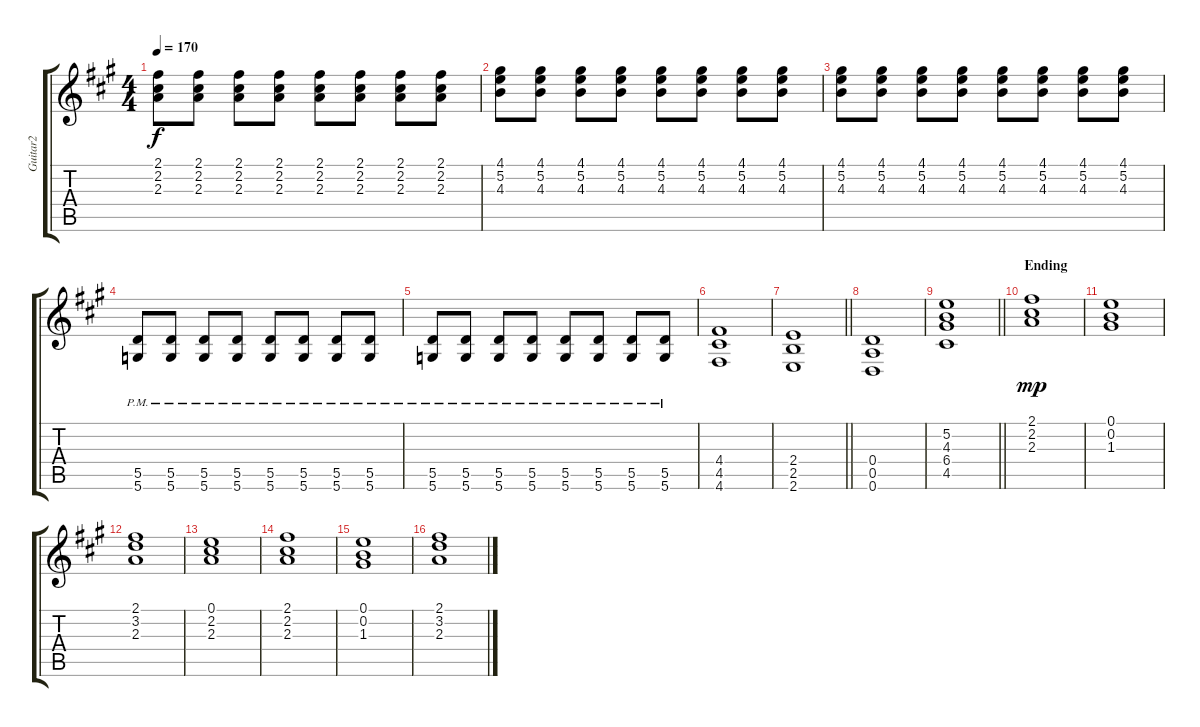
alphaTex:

\track ("Guitar2" "Guitar2") {instrument distortionguitar}
\staff {score tabs}
\tuning (E4 B3 G3 D3 A2 D2) {hide}
\ts (4 4)
\tempo 170
\clef g2
\ks f#minor
(2.1 2.2 2.3).8{dy f} (2.1 2.2 2.3).8 (2.1 2.2 2.3).8 (2.1 2.2 2.3).8 (2.1 2.2 2.3).8 (2.1 2.2 2.3).8 (2.1 2.2 2.3).8 (2.1 2.2 2.3).8 |
(4.1 5.2 4.3).8 (4.1 5.2 4.3).8 (4.1 5.2 4.3).8 (4.1 5.2 4.3).8 (4.1 5.2 4.3).8 (4.1 5.2 4.3).8 (4.1 5.2 4.3).8 (4.1 5.2 4.3).8 |
(4.1 5.2 4.3).8 (4.1 5.2 4.3).8 (4.1 5.2 4.3).8 (4.1 5.2 4.3).8 (4.1 5.2 4.3).8 (4.1 5.2 4.3).8 (4.1 5.2 4.3).8 (4.1 5.2 4.3).8 |
(5.5{pm} 5.6{pm}).8 (5.5{pm} 5.6{pm}).8 (5.5{pm} 5.6{pm}).8 (5.5{pm} 5.6{pm}).8 (5.5{pm} 5.6{pm}).8 (5.5{pm} 5.6{pm}).8 (5.5{pm} 5.6{pm}).8 (5.5{pm} 5.6{pm}).8 |
(5.5{pm} 5.6{pm}).8 (5.5{pm} 5.6{pm}).8 (5.5{pm} 5.6{pm}).8 (5.5{pm} 5.6{pm}).8 (5.5{pm} 5.6{pm}).8 (5.5{pm} 5.6{pm}).8 (5.5{pm} 5.6{pm}).8 (5.5{pm} 5.6{pm}).8 |
(4.4 4.5 4.6).1 |
\barLineRight lightlight
(2.4 2.5 2.6).1 |
(0.4 0.5 0.6).1 |
\barLineRight lightlight
(5.2 4.3 6.4 4.5).1 |
\section ("" "Ending")
(2.1 2.2 2.3).1{dy mp} |
(0.1 0.2 1.3).1 |
(2.1 3.2 2.3).1 |
(0.1 2.2 2.3).1 |
(2.1 2.2 2.3).1 |
(0.1 0.2 1.3).1 |
(2.1 3.2 2.3).1
